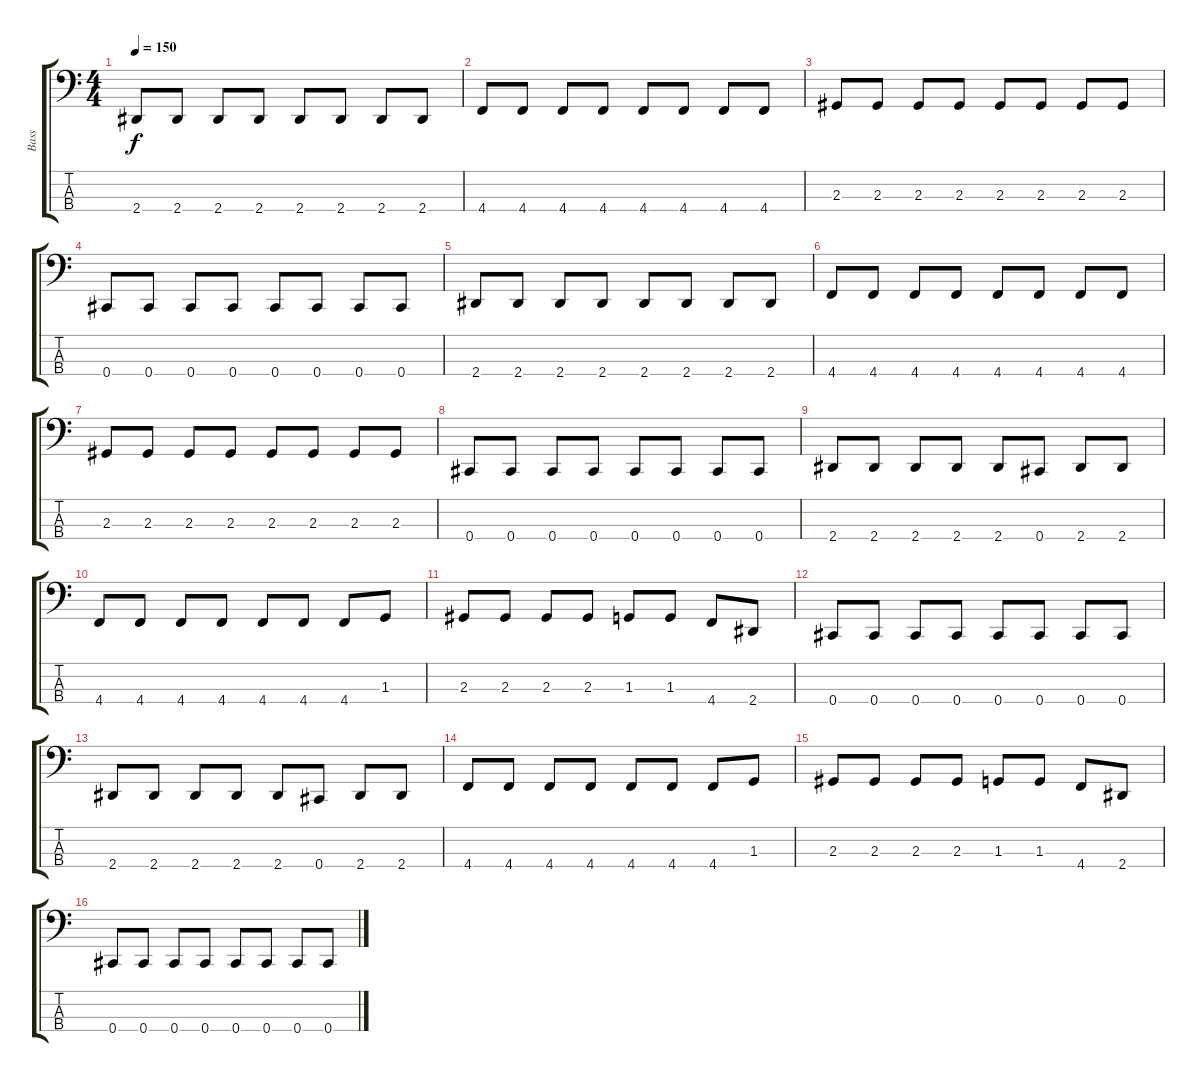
\track ("Bass" "Bass") {instrument electricbassfinger}
\staff {score tabs}
\tuning (E2 B1 Gb1 Db1) {hide}
\ts (4 4)
\tempo 150
\clef f4
\ks c
2.4.8{dy f} 2.4.8 2.4.8 2.4.8 2.4.8 2.4.8 2.4.8 2.4.8 |
4.4.8 4.4.8 4.4.8 4.4.8 4.4.8 4.4.8 4.4.8 4.4.8 |
2.3.8 2.3.8 2.3.8 2.3.8 2.3.8 2.3.8 2.3.8 2.3.8 |
0.4.8 0.4.8 0.4.8 0.4.8 0.4.8 0.4.8 0.4.8 0.4.8 |
2.4.8 2.4.8 2.4.8 2.4.8 2.4.8 2.4.8 2.4.8 2.4.8 |
4.4.8 4.4.8 4.4.8 4.4.8 4.4.8 4.4.8 4.4.8 4.4.8 |
2.3.8 2.3.8 2.3.8 2.3.8 2.3.8 2.3.8 2.3.8 2.3.8 |
0.4.8 0.4.8 0.4.8 0.4.8 0.4.8 0.4.8 0.4.8 0.4.8 |
2.4.8 2.4.8 2.4.8 2.4.8 2.4.8 0.4.8 2.4.8 2.4.8 |
4.4.8 4.4.8 4.4.8 4.4.8 4.4.8 4.4.8 4.4.8 1.3.8 |
2.3.8 2.3.8 2.3.8 2.3.8 1.3.8 1.3.8 4.4.8 2.4.8 |
0.4.8 0.4.8 0.4.8 0.4.8 0.4.8 0.4.8 0.4.8 0.4.8 |
2.4.8 2.4.8 2.4.8 2.4.8 2.4.8 0.4.8 2.4.8 2.4.8 |
4.4.8 4.4.8 4.4.8 4.4.8 4.4.8 4.4.8 4.4.8 1.3.8 |
2.3.8 2.3.8 2.3.8 2.3.8 1.3.8 1.3.8 4.4.8 2.4.8 |
0.4.8 0.4.8 0.4.8 0.4.8 0.4.8 0.4.8 0.4.8 0.4.8
